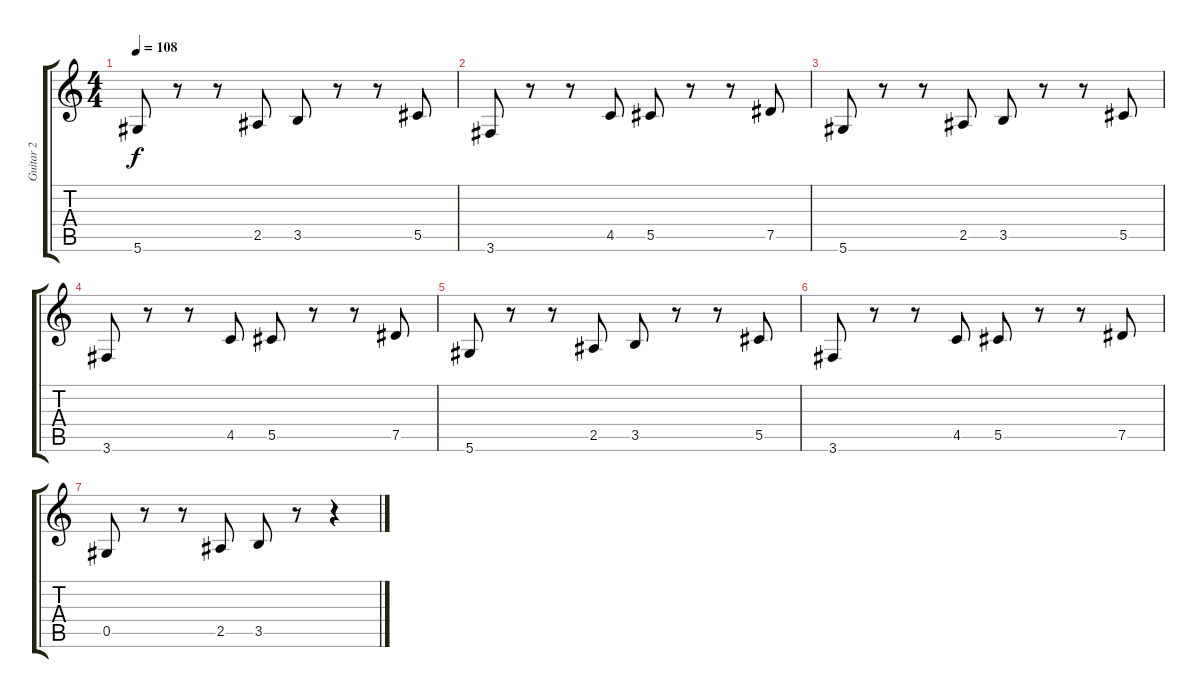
\track ("Guitar 2" "Guitar 2") {instrument electricguitarmuted}
\staff {score tabs}
\tuning (Eb4 Bb3 Gb3 Db3 Ab2 Eb2) {hide}
\ts (4 4)
\tempo 108
\clef g2
\ks c
5.6.8{dy f} r.8 r.8 2.5.8 3.5.8 r.8 r.8 5.5.8 |
3.6.8 r.8 r.8 4.5.8 5.5.8 r.8 r.8 7.5.8 |
5.6.8 r.8 r.8 2.5.8 3.5.8 r.8 r.8 5.5.8 |
3.6.8 r.8 r.8 4.5.8 5.5.8 r.8 r.8 7.5.8 |
5.6.8 r.8 r.8 2.5.8 3.5.8 r.8 r.8 5.5.8 |
3.6.8 r.8 r.8 4.5.8 5.5.8 r.8 r.8 7.5.8 |
0.5.8 r.8 r.8 2.5.8 3.5.8 r.8 r.4
